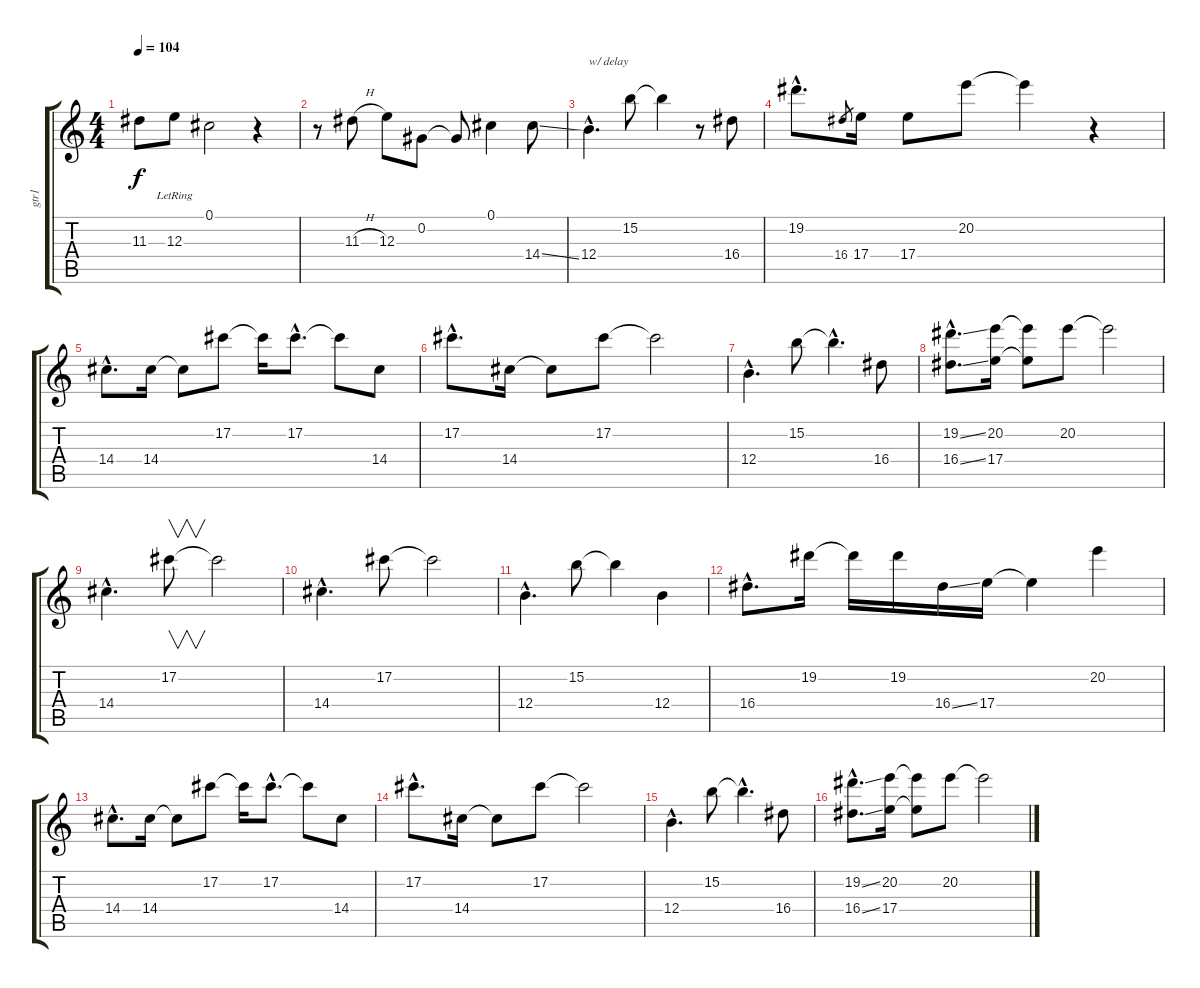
\track ("gtr1" "gtr1") {instrument electricguitarclean}
\staff {score tabs}
\tuning (Db4 Ab3 E3 B2 Gb2 Db2) {hide}
\ts (4 4)
\tempo 104
\clef g2
\ks c
11.3.8{dy f} 12.3{lr}.8 0.1.2 r.4 |
r.8 11.3{h}.8 12.3.8 0.2.8 0.2{t}.8 0.1.4 14.4{ss}.8 |
12.4{hac}.4{d txt "w/ delay"} 15.2.8 15.2{t}.4 r.8 16.4.8 |
19.2{hac}.8{d} 16.4.8{gr} 17.4.16 17.4.8 20.2.8 20.2{t}.4 r.4 |
14.4{hac}.8{d} 14.4.16 14.4{t}.8 17.2.8 17.2{t}.16 17.2{hac}.8{d} 17.2{t}.8 14.4.8 |
17.2{hac}.8{d} 14.4.16 14.4{t}.8 17.2.8 17.2{t}.2 |
12.4{hac}.4{d} 15.2.8 15.2{hac t}.4{d} 16.4.8 |
(19.2{ss hac} 16.4{ss hac}).8{d} (20.2 17.4).16 (20.2{t} 17.4{t}).8 20.2.8 20.2{t}.2 |
14.4{hac}.4{d} 17.2.8{v} 17.2{t}.2 |
14.4{hac}.4{d} 17.2.8 17.2{t}.2 |
12.4{hac}.4{d} 15.2.8 15.2{t}.4 12.4.4 |
16.4{hac}.8{d} 19.2.16 19.2{t}.16 19.2.16 16.4{ss}.16 17.4.16 17.4{t}.4 20.2.4 |
14.4{hac}.8{d} 14.4.16 14.4{t}.8 17.2.8 17.2{t}.16 17.2{hac}.8{d} 17.2{t}.8 14.4.8 |
17.2{hac}.8{d} 14.4.16 14.4{t}.8 17.2.8 17.2{t}.2 |
12.4{hac}.4{d} 15.2.8 15.2{hac t}.4{d} 16.4.8 |
(19.2{ss hac} 16.4{ss hac}).8{d} (20.2 17.4).16 (20.2{t} 17.4{t}).8 20.2.8 20.2{t}.2
